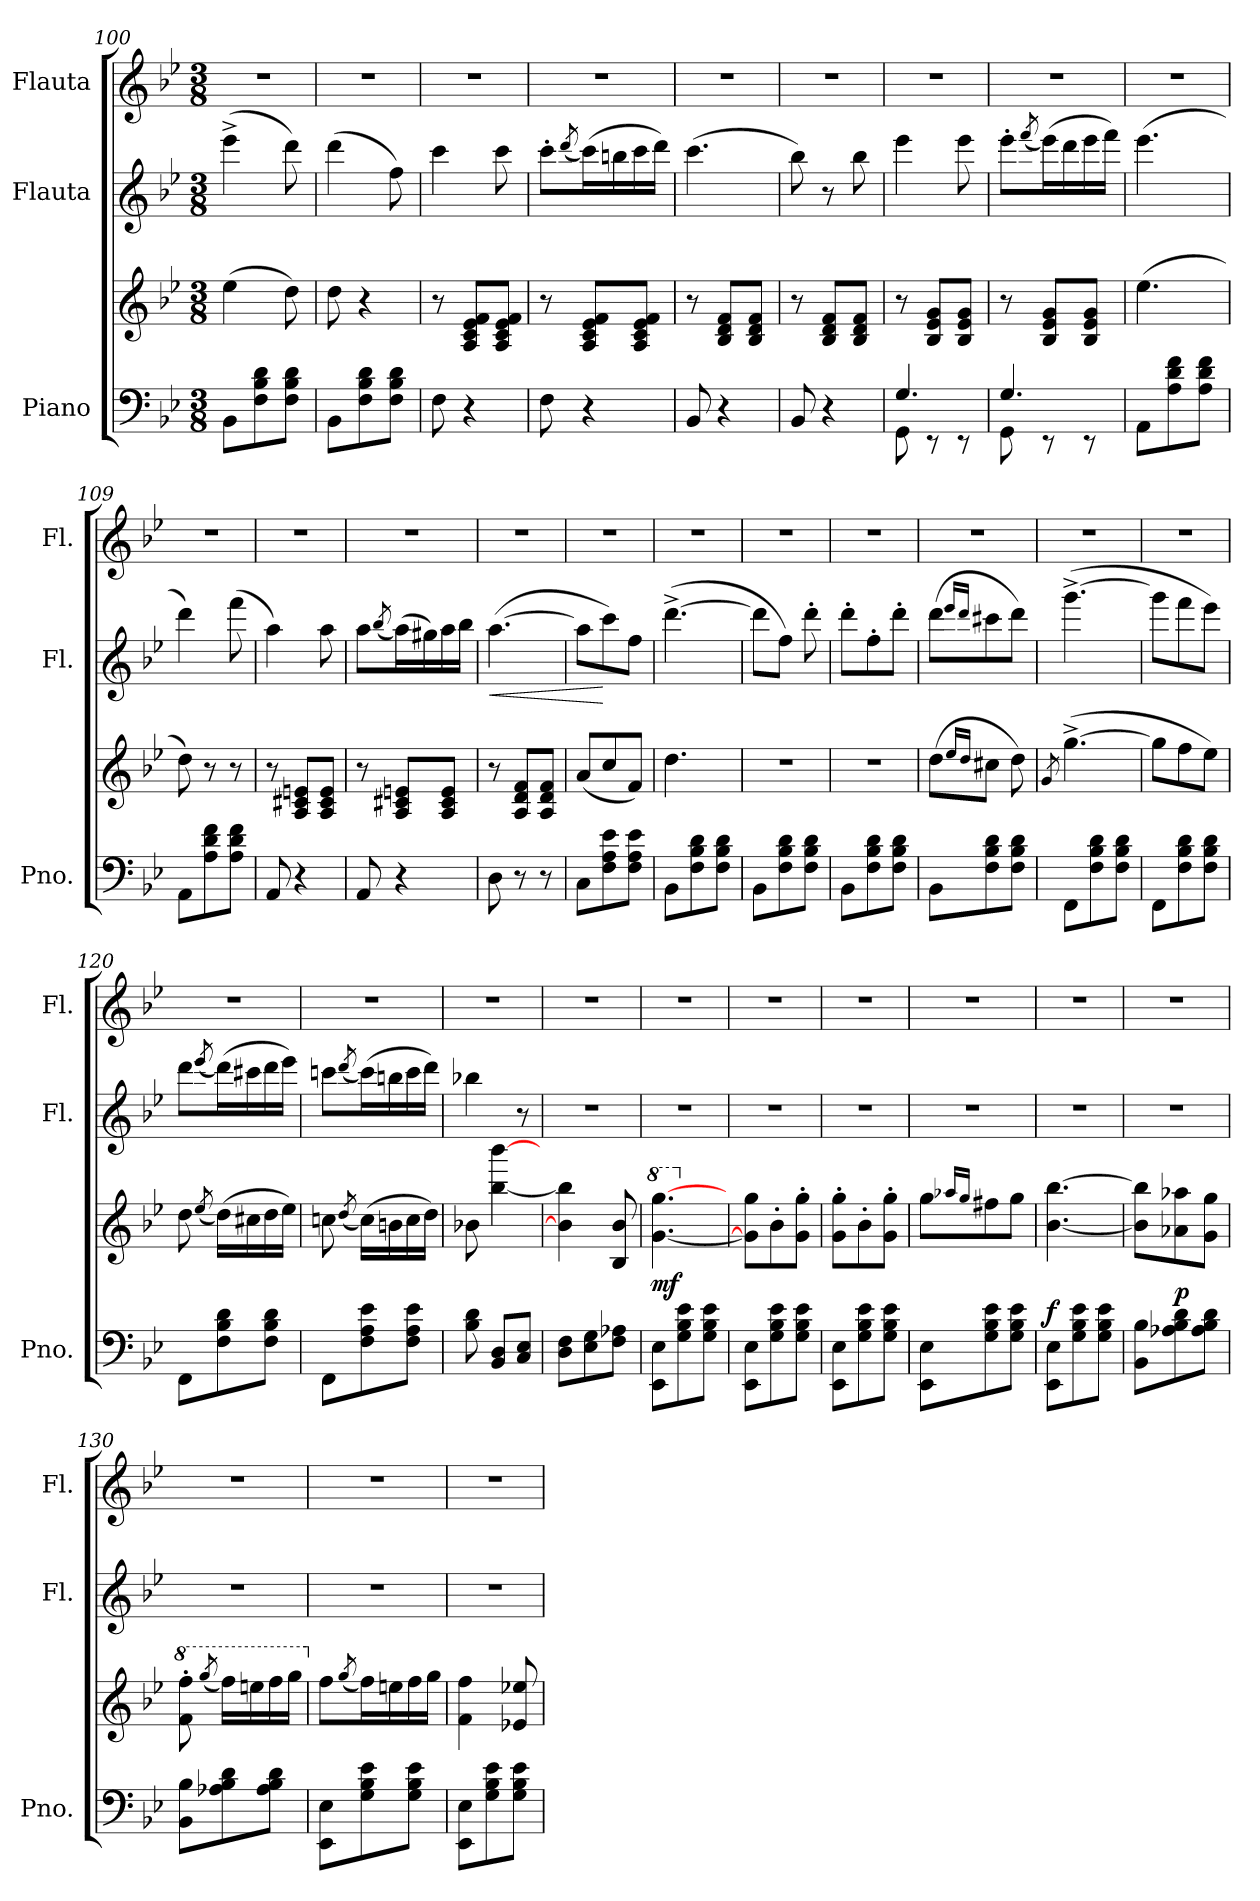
**kern	**kern	**dynam	**kern	**dynam	**kern
*part3	*part3	*part3	*part2	*part2	*part1
*staff4	*staff3	*staff3/4	*staff2	*staff2	*staff1
*I"Piano	*	*	*I"Flauta	*	*I"Flauta
*I'Pno.	*	*	*I'Fl.	*	*I'Fl.
*clefF4	*clefG2	*	*clefG2	*	*clefG2
*k[b-e-]	*k[b-e-]	*	*k[b-e-]	*	*k[b-e-]
*M3/8	*M3/8	*	*M3/8	*	*M3/8
=100	=100	=100	=100	=100	=100
8BB-\L	(4ee-\	.	(4eee-^\	.	4.r
8F\ 8B-\ 8d\	.	.	.	.	.
8F\ 8B-\ 8d\J	8dd\)	.	8ddd\)	.	.
=101	=101	=101	=101	=101	=101
8BB-\L	8dd\	.	(4ddd\	.	4.r
8F\ 8B-\ 8d\	4r	.	.	.	.
8F\ 8B-\ 8d\J	.	.	8ff\)	.	.
=102	=102	=102	=102	=102	=102
8F\	8r	.	4ccc\	.	4.r
4r	8A/ 8c/ 8e-/ 8f/L	.	.	.	.
.	8A/ 8c/ 8e-/ 8f/J	.	8ccc\	.	.
!!LO:LB:g=z
=103	=103	=103	=103	=103	=103
8F\	8r	.	8ccc'\L	.	4.r
.	.	.	(8qddd/	.	.
4r	8A/ 8c/ 8e-/ 8f/L	.	(16ccc\L)	.	.
.	.	.	16bbn\	.	.
.	8A/ 8c/ 8e-/ 8f/J	.	16ccc\	.	.
.	.	.	16ddd\JJ)	.	.
=104	=104	=104	=104	=104	=104
8BB-/	8r	.	(4.ccc\	.	4.r
4r	8B-/ 8d/ 8f/L	.	.	.	.
.	8B-/ 8d/ 8f/J	.	.	.	.
=105	=105	=105	=105	=105	=105
8BB-/	8r	.	8bb-\)	.	4.r
4r	8B-/ 8d/ 8f/L	.	8r	.	.
.	8B-/ 8d/ 8f/J	.	8bb-\	.	.
=106	=106	=106	=106	=106	=106
*^	*	*	*	*	*
4.G:/	8GG\	8r	.	4eee-\	.	4.r
.	8r	8B-/ 8e-/ 8g/L	.	.	.	.
.	8r	8B-/ 8e-/ 8g/J	.	8eee-\	.	.
=107	=107	=107	=107	=107	=107	=107
4.G:/	8GG\	8r	.	8eee-'\L	.	4.r
.	.	.	.	(8qfff/	.	.
.	8r	8B-/ 8e-/ 8g/L	.	(16eee-\L)	.	.
.	.	.	.	16ddd\	.	.
.	8r	8B-/ 8e-/ 8g/J	.	16eee-\	.	.
.	.	.	.	16fff\JJ)	.	.
*v	*v	*	*	*	*	*
=108	=108	=108	=108	=108	=108
8AA\L	(4.ee-\	.	(4.eee-\	.	4.r
8A\ 8d\ 8f\	.	.	.	.	.
8A\ 8d\ 8f\J	.	.	.	.	.
!!LO:LB:g=z
=109	=109	=109	=109	=109	=109
8AA\L	8dd\)	.	4ddd\)	.	4.r
8A\ 8d\ 8f\	8r	.	.	.	.
8A\ 8d\ 8f\J	8r	.	(8fff\	.	.
=110	=110	=110	=110	=110	=110
8AA/	8r	.	4aa\)	.	4.r
4r	8A/ 8c#X/ 8en/L	.	.	.	.
.	8A/ 8c#/ 8e/J	.	8aa\	.	.
=111	=111	=111	=111	=111	=111
8AA/	8r	.	8aa\L	.	4.r
.	.	.	(8qbb-/	.	.
4r	8A/ 8c#X/ 8en/L	.	(16aa\L)	.	.
.	.	.	16gg#X\)	.	.
.	8A/ 8c#/ 8e/J	.	16aa\	.	.
.	.	.	16bb-\JJ	.	.
=112	=112	=112	=112	=112	=112
!	!	!	!	!LO:HP:b	!
8D\	8r	.	([4.aa\	<	4.r
8r	8A/ 8d/ 8f/L	.	.	.	.
8r	8A/ 8d/ 8f/J	.	.	.	.
=113	=113	=113	=113	=113	=113
8C\L	(8a/L	.	8aa\L]	.	4.r
8F\ 8A\ 8e-\	8cc/	.	8ccc\)	[	.
8F\ 8A\ 8e-\J	8f/J)	.	8ff\J	.	.
=114	=114	=114	=114	=114	=114
8BB-\L	4.dd\	.	([4.ddd^\	.	4.r
8F\ 8B-\ 8d\	.	.	.	.	.
8F\ 8B-\ 8d\J	.	.	.	.	.
=115	=115	=115	=115	=115	=115
8BB-\L	4.r	.	8ddd\L]	.	4.r
8F\ 8B-\ 8d\	.	.	8ff\J)	.	.
8F\ 8B-\ 8d\J	.	.	8ddd'\	.	.
!!LO:PB:g=z
=116	=116	=116	=116	=116	=116
8BB-\L	4.r	.	8ddd'\L	.	4.r
8F\ 8B-\ 8d\	.	.	8ff'\	.	.
8F\ 8B-\ 8d\J	.	.	8ddd'\J	.	.
=117	=117	=117	=117	=117	=117
8BB-\L	(8dd\L	.	(8ddd\L	.	4.r
.	16qee-/LL	.	16qeee-/LL	.	.
.	16qdd/JJ	.	16qddd/JJ	.	.
8F\ 8B-\ 8d\	8cc#X\J	.	8ccc#X\	.	.
8F\ 8B-\ 8d\J	8dd\)	.	8ddd\J)	.	.
=118	=118	=118	=118	=118	=118
.	8qg/	.	.	.	.
8FF\L	([4.gg^\	.	([4.ggg^\	.	4.r
8F\ 8B-\ 8d\	.	.	.	.	.
8F\ 8B-\ 8d\J	.	.	.	.	.
=119	=119	=119	=119	=119	=119
8FF\L	8gg\L]	.	8ggg\L]	.	4.r
8F\ 8B-\ 8d\	8ff\	.	8fff\	.	.
8F\ 8B-\ 8d\J	8ee-\J)	.	8eee-\J)	.	.
=120	=120	=120	=120	=120	=120
8FF\L	8dd\	.	8ddd\L	.	4.r
.	(8qee-/	.	(8qeee-/	.	.
8F\ 8B-\ 8d\	(16dd\LL)	.	(16ddd\L)	.	.
.	16cc#X\	.	16ccc#X\	.	.
8F\ 8B-\ 8d\J	16dd\	.	16ddd\	.	.
.	16ee-\JJ)	.	16eee-\JJ)	.	.
=121	=121	=121	=121	=121	=121
8FF\L	8ccn\	.	8cccn\L	.	4.r
.	(8qdd/	.	(8qddd/	.	.
8F\ 8A\ 8e-\	(16cc\LL)	.	(16ccc\L)	.	.
.	16bn\	.	16bbn\	.	.
8F\ 8A\ 8e-\J	16cc\	.	16ccc\	.	.
.	16dd\JJ)	.	16ddd\JJ)	.	.
!!LO:LB:g=z
=122	=122	=122	=122	=122	=122
8B-\ 8d\	8b-X\	.	4bb-X\	.	4.r
8BB-/ 8D/L	[4bb-\ [4bbb-\	.	.	.	.
8C/ 8E-/J	.	.	8r	.	.
=123	=123	=123	=123	=123	=123
8D\ 8F\L	4b-\] 4bb-\]	.	4.r	.	4.r
8E-\ 8G\	.	.	.	.	.
8F\ 8A-X\J	8B-/ 8b-/	.	.	.	.
=124	=124	=124	=124	=124	=124
*	*8va	*	*	*	*
!	!	!LO:DY:a=2	!	!	!
8EE-\ 8E-\L	[4.gg\ [4.ggg\	mf	4.r	.	4.r
8G\ 8B-\ 8e-\	.	.	.	.	.
8G\ 8B-\ 8e-\J	.	.	.	.	.
=125	=125	=125	=125	=125	=125
*	*X8va	*	*	*	*
8EE-\ 8E-\L	8g\] 8gg\]L	.	4.r	.	4.r
8G\ 8B-\ 8e-\	8b-'\	.	.	.	.
8G\ 8B-\ 8e-\J	8g\' 8gg\'J	.	.	.	.
=126	=126	=126	=126	=126	=126
8EE-\ 8E-\L	8g\' 8gg\'L	.	4.r	.	4.r
8G\ 8B-\ 8e-\	8b-'\	.	.	.	.
8G\ 8B-\ 8e-\J	8g\' 8gg\'J	.	.	.	.
=127	=127	=127	=127	=127	=127
8EE-\ 8E-\L	8gg\L	.	4.r	.	4.r
.	16qaa-X/LL	.	.	.	.
.	16qgg/JJ	.	.	.	.
8G\ 8B-\ 8e-\	8ff#X\	.	.	.	.
8G\ 8B-\ 8e-\J	8gg\J	.	.	.	.
=128	=128	=128	=128	=128	=128
!	!	!LO:DY:a=2	!	!	!
8EE-\ 8E-\L	[4.b-\ [4.bb-\	f	4.r	.	4.r
8G\ 8B-\ 8e-\	.	.	.	.	.
8G\ 8B-\ 8e-\J	.	.	.	.	.
!!LO:LB:g=z
=129	=129	=129	=129	=129	=129
8BB-\ 8B-\L	8b-\] 8bb-\]L	.	4.r	.	4.r
!	!	!LO:DY:a=2	!	!	!
8A-X\ 8B-\ 8d\	8a-X\ 8aa-X\	p	.	.	.
8A-\ 8B-\ 8d\J	8g\ 8gg\J	.	.	.	.
=130	=130	=130	=130	=130	=130
*	*8va	*	*	*	*
8BB-\ 8B-\L	8ff\' 8fff\'	.	4.r	.	4.r
.	(8qggg/	.	.	.	.
8A-X\ 8B-\ 8d\	16fff\LL)	.	.	.	.
.	16eeen\	.	.	.	.
8A-\ 8B-\ 8d\J	16fff\	.	.	.	.
.	16ggg\JJ	.	.	.	.
=131	=131	=131	=131	=131	=131
*	*X8va	*	*	*	*
8EE-\ 8E-\L	8ff\L	.	4.r	.	4.r
.	(8qgg/	.	.	.	.
8G\ 8B-\ 8e-\	16ff\L)	.	.	.	.
.	16een\	.	.	.	.
8G\ 8B-\ 8e-\J	16ff\	.	.	.	.
.	16gg\JJ	.	.	.	.
=132	=132	=132	=132	=132	=132
8EE-\ 8E-\L	4f\ 4ff\	.	4.r	.	4.r
8G\ 8B-\ 8e-\	.	.	.	.	.
8G\ 8B-\ 8e-\J	8e-X/ 8ee-X/	.	.	.	.
=	=	=	=	=	=
*-	*-	*-	*-	*-	*-
